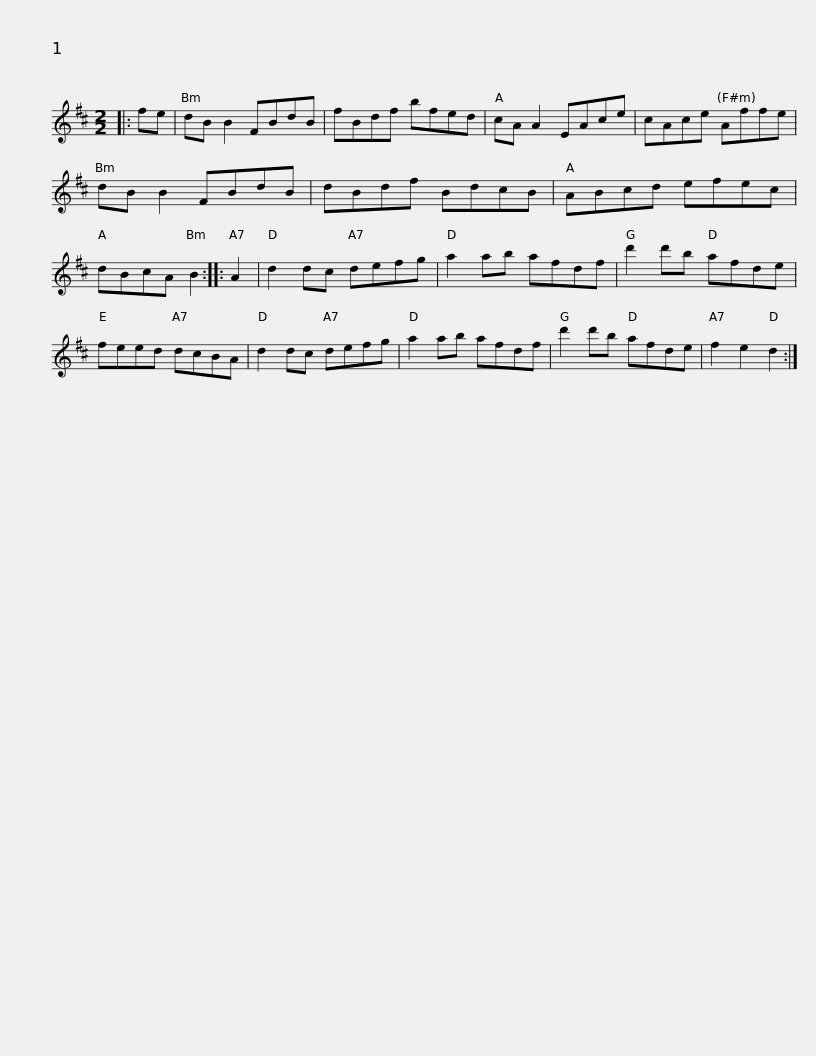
X:1
L:1/8
M:2/2
I:linebreak $
K:Bmin
V:1 treble
V:1
|: fe | dB B2 FBdB | fBdf bfed | cA A2 EAce | cAce Affe | %5
 dB B2 FBdB |$ dBdf BdcB | ABcd efec | dBcA B2 :: A2 | %10
 d2 dc defg | a2 ab afdf |$ d'2 d'b afde | feed dcBA | d2 dc defg | %15
 a2 ab afdf | d'2 d'b afde | f2 e2 d2 :| %18
